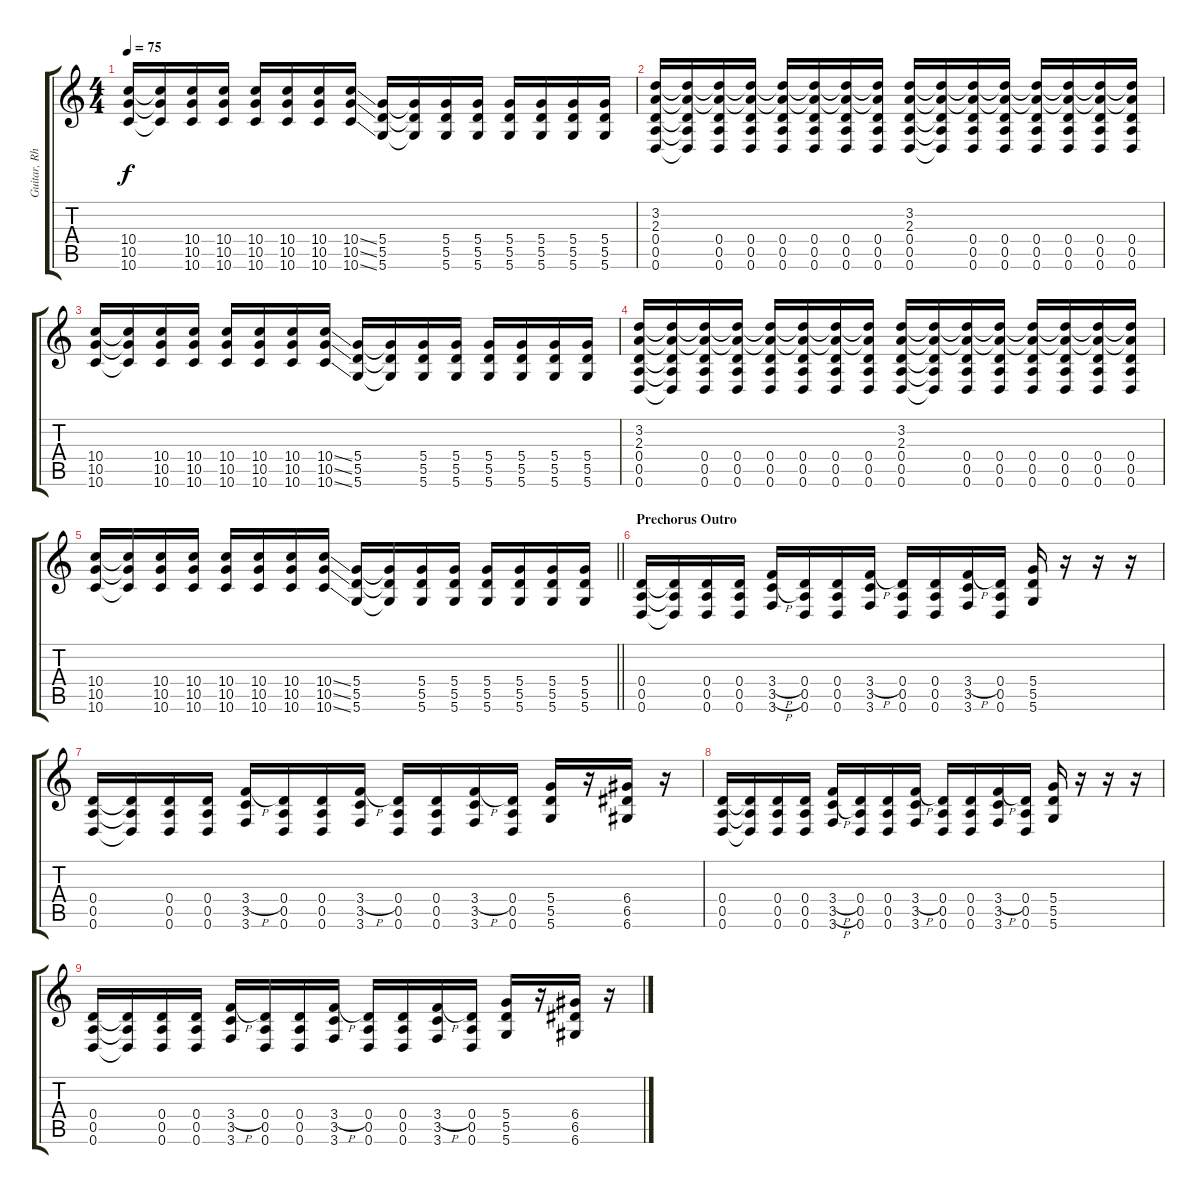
\track ("Guitar, Rhythm" "Guitar, Rh") {instrument overdrivenguitar}
\staff {score tabs}
\tuning (E4 B3 G3 D3 A2 D2) {hide}
\ts (4 4)
\tempo 75
\clef g2
\ks c
(10.4 10.5 10.6).16{dy f} (10.4{t} 10.5{t} 10.6{t}).16 (10.4 10.5 10.6).16 (10.4 10.5 10.6).16 (10.4 10.5 10.6).16 (10.4 10.5 10.6).16 (10.4 10.5 10.6).16 (10.4{ss} 10.5{ss} 10.6{ss}).16 (5.4 5.5 5.6).16 (5.4{t} 5.5{t} 5.6{t}).16 (5.4 5.5 5.6).16 (5.4 5.5 5.6).16 (5.4 5.5 5.6).16 (5.4 5.5 5.6).16 (5.4 5.5 5.6).16 (5.4 5.5 5.6).16 |
(3.2 2.3 0.4 0.5 0.6).16 (3.2{t} 2.3{t} 0.4{t} 0.5{t} 0.6{t}).16 (3.2{t} 2.3{t} 0.4 0.5 0.6).16 (3.2{t} 2.3{t} 0.4 0.5 0.6).16 (3.2{t} 2.3{t} 0.4 0.5 0.6).16 (3.2{t} 2.3{t} 0.4 0.5 0.6).16 (3.2{t} 2.3{t} 0.4 0.5 0.6).16 (3.2{t} 2.3{t} 0.4 0.5 0.6).16 (3.2 2.3 0.4 0.5 0.6).16 (3.2{t} 2.3{t} 0.4{t} 0.5{t} 0.6{t}).16 (3.2{t} 2.3{t} 0.4 0.5 0.6).16 (3.2{t} 2.3{t} 0.4 0.5 0.6).16 (3.2{t} 2.3{t} 0.4 0.5 0.6).16 (3.2{t} 2.3{t} 0.4 0.5 0.6).16 (3.2{t} 2.3{t} 0.4 0.5 0.6).16 (3.2{t} 2.3{t} 0.4 0.5 0.6).16 |
(10.4 10.5 10.6).16 (10.4{t} 10.5{t} 10.6{t}).16 (10.4 10.5 10.6).16 (10.4 10.5 10.6).16 (10.4 10.5 10.6).16 (10.4 10.5 10.6).16 (10.4 10.5 10.6).16 (10.4{ss} 10.5{ss} 10.6{ss}).16 (5.4 5.5 5.6).16 (5.4{t} 5.5{t} 5.6{t}).16 (5.4 5.5 5.6).16 (5.4 5.5 5.6).16 (5.4 5.5 5.6).16 (5.4 5.5 5.6).16 (5.4 5.5 5.6).16 (5.4 5.5 5.6).16 |
(3.2 2.3 0.4 0.5 0.6).16 (3.2{t} 2.3{t} 0.4{t} 0.5{t} 0.6{t}).16 (3.2{t} 2.3{t} 0.4 0.5 0.6).16 (3.2{t} 2.3{t} 0.4 0.5 0.6).16 (3.2{t} 2.3{t} 0.4 0.5 0.6).16 (3.2{t} 2.3{t} 0.4 0.5 0.6).16 (3.2{t} 2.3{t} 0.4 0.5 0.6).16 (3.2{t} 2.3{t} 0.4 0.5 0.6).16 (3.2 2.3 0.4 0.5 0.6).16 (3.2{t} 2.3{t} 0.4{t} 0.5{t} 0.6{t}).16 (3.2{t} 2.3{t} 0.4 0.5 0.6).16 (3.2{t} 2.3{t} 0.4 0.5 0.6).16 (3.2{t} 2.3{t} 0.4 0.5 0.6).16 (3.2{t} 2.3{t} 0.4 0.5 0.6).16 (3.2{t} 2.3{t} 0.4 0.5 0.6).16 (3.2{t} 2.3{t} 0.4 0.5 0.6).16 |
\barLineRight lightlight
(10.4 10.5 10.6).16 (10.4{t} 10.5{t} 10.6{t}).16 (10.4 10.5 10.6).16 (10.4 10.5 10.6).16 (10.4 10.5 10.6).16 (10.4 10.5 10.6).16 (10.4 10.5 10.6).16 (10.4{ss} 10.5{ss} 10.6{ss}).16 (5.4 5.5 5.6).16 (5.4{t} 5.5{t} 5.6{t}).16 (5.4 5.5 5.6).16 (5.4 5.5 5.6).16 (5.4 5.5 5.6).16 (5.4 5.5 5.6).16 (5.4 5.5 5.6).16 (5.4 5.5 5.6).16 |
\section ("" "Prechorus Outro")
(0.4 0.5 0.6).16 (0.4{t} 0.5{t} 0.6{t}).16 (0.4 0.5 0.6).16 (0.4 0.5 0.6).16 (3.4{h} 3.5{h} 3.6).16 (0.4 0.5 0.6).16 (0.4 0.5 0.6).16 (3.4{h} 3.5 3.6).16 (0.4 0.5 0.6).16 (0.4 0.5 0.6).16 (3.4{h} 3.5 3.6).16 (0.4 0.5 0.6).16 (5.4 5.5 5.6).16 r.16 r.16 r.16 |
(0.4 0.5 0.6).16 (0.4{t} 0.5{t} 0.6{t}).16 (0.4 0.5 0.6).16 (0.4 0.5 0.6).16 (3.4{h} 3.5 3.6).16 (0.4 0.5 0.6).16 (0.4 0.5 0.6).16 (3.4{h} 3.5 3.6).16 (0.4 0.5 0.6).16 (0.4 0.5 0.6).16 (3.4{h} 3.5 3.6).16 (0.4 0.5 0.6).16 (5.4 5.5 5.6).16 r.16 (6.4 6.5 6.6).16 r.16 |
(0.4 0.5 0.6).16 (0.4{t} 0.5{t} 0.6{t}).16 (0.4 0.5 0.6).16 (0.4 0.5 0.6).16 (3.4{h} 3.5{h} 3.6).16 (0.4 0.5 0.6).16 (0.4 0.5 0.6).16 (3.4{h} 3.5 3.6).16 (0.4 0.5 0.6).16 (0.4 0.5 0.6).16 (3.4{h} 3.5 3.6).16 (0.4 0.5 0.6).16 (5.4 5.5 5.6).16 r.16 r.16 r.16 |
(0.4 0.5 0.6).16 (0.4{t} 0.5{t} 0.6{t}).16 (0.4 0.5 0.6).16 (0.4 0.5 0.6).16 (3.4{h} 3.5 3.6).16 (0.4 0.5 0.6).16 (0.4 0.5 0.6).16 (3.4{h} 3.5 3.6).16 (0.4 0.5 0.6).16 (0.4 0.5 0.6).16 (3.4{h} 3.5 3.6).16 (0.4 0.5 0.6).16 (5.4 5.5 5.6).16 r.16 (6.4 6.5 6.6).16 r.16
